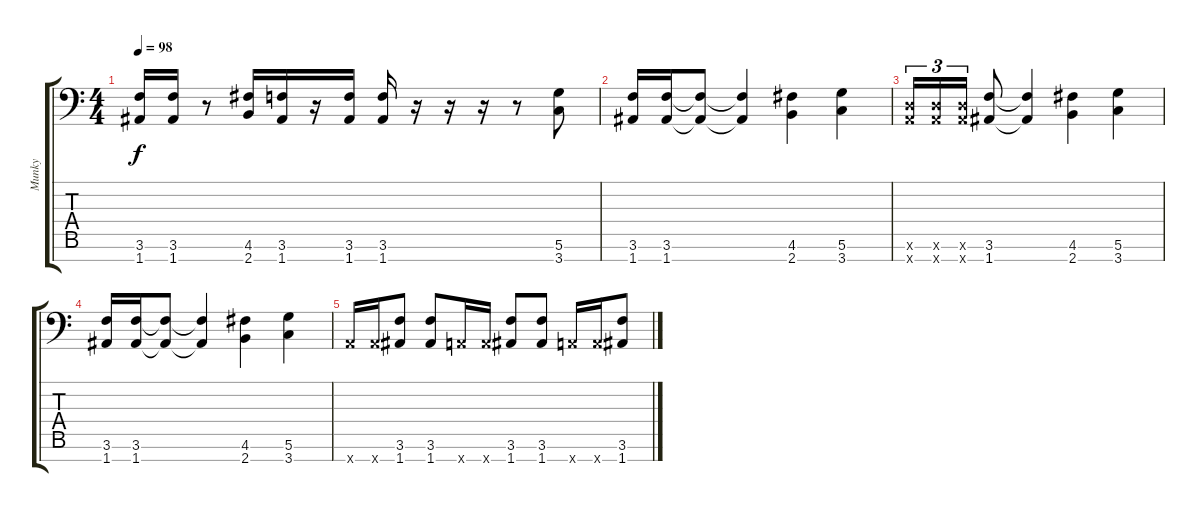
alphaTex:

\track ("Munky" "Munky") {instrument overdrivenguitar}
\staff {score tabs}
\tuning (D4 A3 F3 C3 G2 D2 A1) {hide}
\ts (4 4)
\tempo 98
\clef f4
\ks c
(3.6 1.7).16{dy f} (3.6 1.7).16 r.8 (4.6 2.7).16 (3.6 1.7).16 r.16 (3.6 1.7).16 (3.6 1.7).16 r.16 r.16 r.16 r.8 (5.6 3.7).8 |
(3.6 1.7).16 (3.6 1.7).16 (3.6{t} 1.7{t}).8 (3.6{t} 1.7{t}).4 (4.6 2.7).4 (5.6 3.7).4 |
(0.6{x} 0.7{x}).16{tu (3 2)} (0.6{x} 0.7{x}).16{tu (3 2)} (0.6{x} 0.7{x}).16{tu (3 2)} (3.6 1.7).8 (3.6{t} 1.7{t}).4 (4.6 2.7).4 (5.6 3.7).4 |
(3.6 1.7).16 (3.6 1.7).16 (3.6{t} 1.7{t}).8 (3.6{t} 1.7{t}).4 (4.6 2.7).4 (5.6 3.7).4 |
0.7{x}.16 0.7{x}.16 (3.6 1.7).8 (3.6 1.7).8 0.7{x}.16 0.7{x}.16 (3.6 1.7).8 (3.6 1.7).8 0.7{x}.16 0.7{x}.16 (3.6 1.7).8
